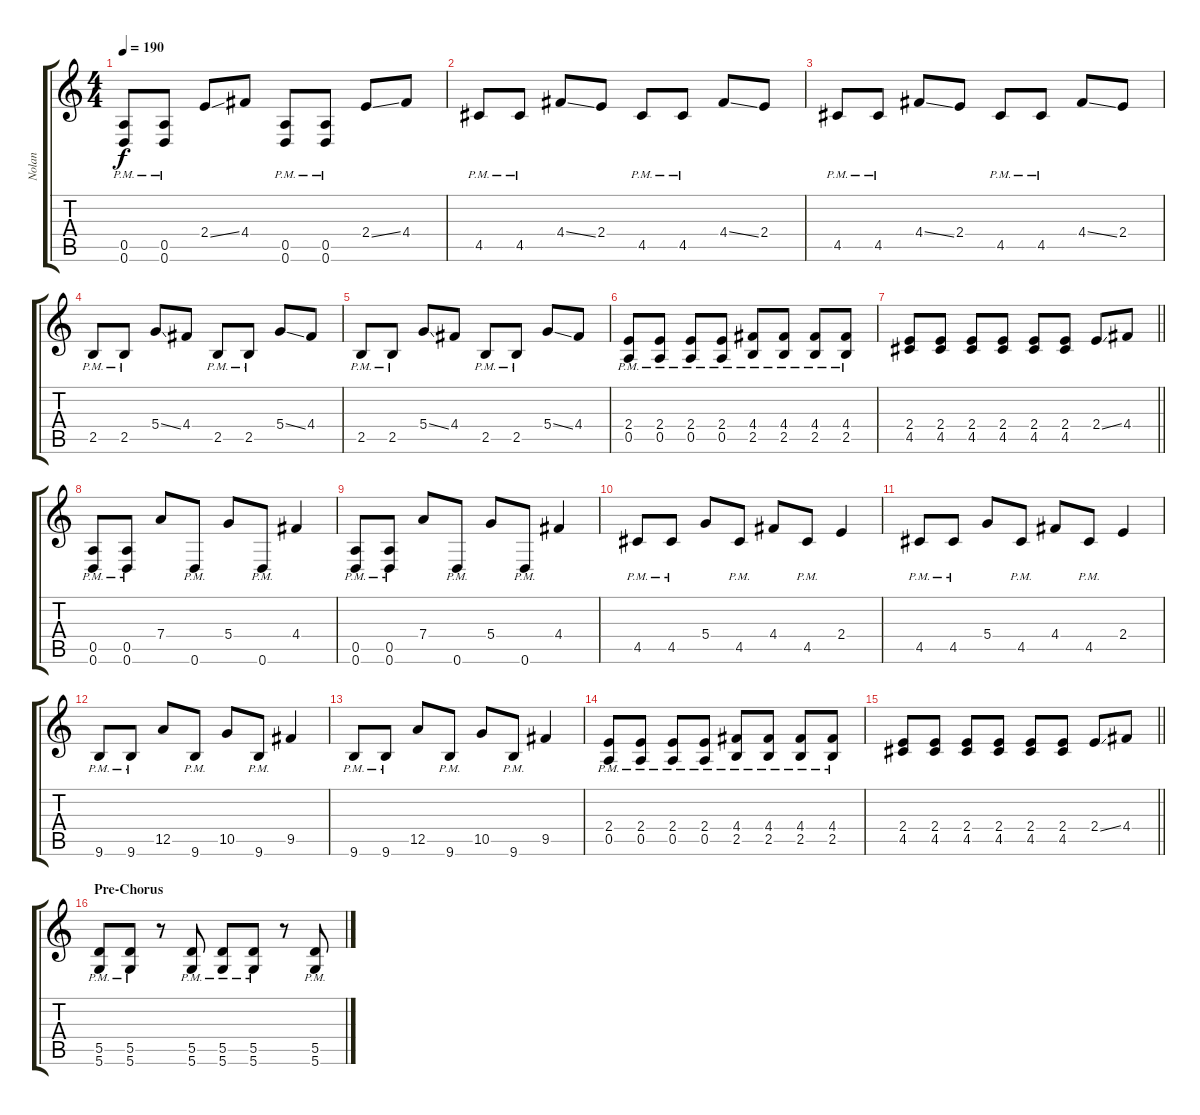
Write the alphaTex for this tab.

\track ("Nolan" "Nolan") {instrument overdrivenguitar}
\staff {score tabs}
\tuning (E4 B3 G3 D3 A2 D2) {hide}
\ts (4 4)
\tempo 190
\clef g2
\ks c
(0.5{pm} 0.6{pm}).8{dy f} (0.5{pm} 0.6{pm}).8 2.4{ss}.8 4.4.8 (0.5{pm} 0.6{pm}).8 (0.5{pm} 0.6{pm}).8 2.4{ss}.8 4.4.8 |
4.5{pm}.8 4.5{pm}.8 4.4{ss}.8 2.4.8 4.5{pm}.8 4.5{pm}.8 4.4{ss}.8 2.4.8 |
4.5{pm}.8 4.5{pm}.8 4.4{ss}.8 2.4.8 4.5{pm}.8 4.5{pm}.8 4.4{ss}.8 2.4.8 |
2.5{pm}.8 2.5{pm}.8 5.4{ss}.8 4.4.8 2.5{pm}.8 2.5{pm}.8 5.4{ss}.8 4.4.8 |
2.5{pm}.8 2.5{pm}.8 5.4{ss}.8 4.4.8 2.5{pm}.8 2.5{pm}.8 5.4{ss}.8 4.4.8 |
(2.4{pm} 0.5{pm}).8 (2.4{pm} 0.5{pm}).8 (2.4{pm} 0.5{pm}).8 (2.4{pm} 0.5{pm}).8 (4.4{pm} 2.5{pm}).8 (4.4{pm} 2.5{pm}).8 (4.4{pm} 2.5{pm}).8 (4.4{pm} 2.5{pm}).8 |
\barLineRight lightlight
(2.4 4.5).8 (2.4 4.5).8 (2.4 4.5).8 (2.4 4.5).8 (2.4 4.5).8 (2.4 4.5).8 2.4{ss}.8 4.4.8 |
(0.5{pm} 0.6{pm}).8 (0.5{pm} 0.6{pm}).8 7.4.8 0.6{pm}.8 5.4.8 0.6{pm}.8 4.4.4 |
(0.5{pm} 0.6{pm}).8 (0.5{pm} 0.6{pm}).8 7.4.8 0.6{pm}.8 5.4.8 0.6{pm}.8 4.4.4 |
4.5{pm}.8 4.5{pm}.8 5.4.8 4.5{pm}.8 4.4.8 4.5{pm}.8 2.4.4 |
4.5{pm}.8 4.5{pm}.8 5.4.8 4.5{pm}.8 4.4.8 4.5{pm}.8 2.4.4 |
9.6{pm}.8 9.6{pm}.8 12.5.8 9.6{pm}.8 10.5.8 9.6{pm}.8 9.5.4 |
9.6{pm}.8 9.6{pm}.8 12.5.8 9.6{pm}.8 10.5.8 9.6{pm}.8 9.5.4 |
(2.4{pm} 0.5{pm}).8 (2.4{pm} 0.5{pm}).8 (2.4{pm} 0.5{pm}).8 (2.4{pm} 0.5{pm}).8 (4.4{pm} 2.5{pm}).8 (4.4{pm} 2.5{pm}).8 (4.4{pm} 2.5{pm}).8 (4.4{pm} 2.5{pm}).8 |
\barLineRight lightlight
(2.4 4.5).8 (2.4 4.5).8 (2.4 4.5).8 (2.4 4.5).8 (2.4 4.5).8 (2.4 4.5).8 2.4{ss}.8 4.4.8 |
\section ("" "Pre-Chorus")
(5.5{pm} 5.6{pm}).8 (5.5{pm} 5.6{pm}).8 r.8 (5.5{pm} 5.6{pm}).8 (5.5{pm} 5.6{pm}).8 (5.5{pm} 5.6{pm}).8 r.8 (5.5{pm} 5.6{pm}).8
